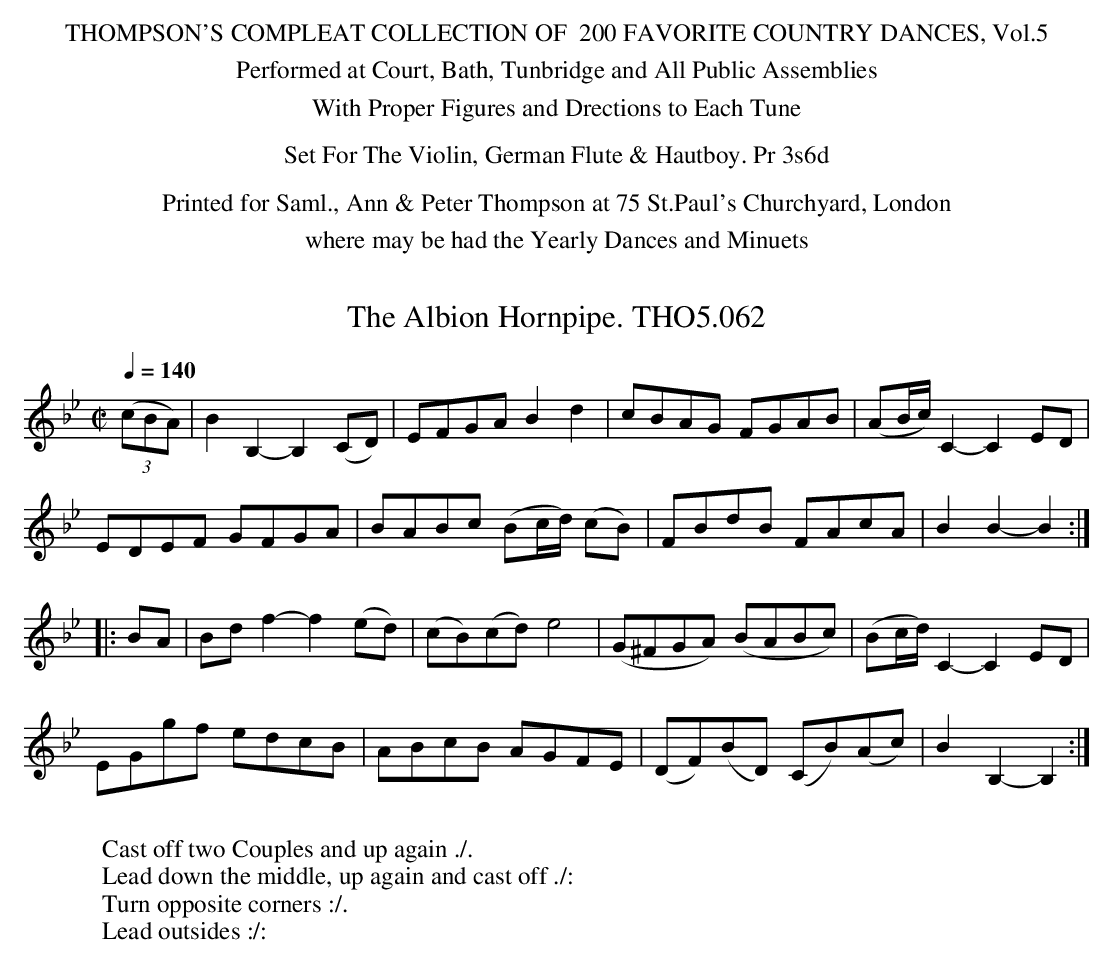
X:1
T:Albion Hornpipe. THO5.062, The
M:C|
L:1/8
Q:1/4=140
K:Bb
(3(cBA)|B2B,2-B,2 (CD)|EFGA B2d2|cBAG FGAB|(AB/c/) C2-C2 ED|
EDEF GFGA|BABc (Bc/d/) (cB)|FBdB FAcA|B2 B2-B2:|
|:BA|Bdf2-f2 (ed)|(cB)(cd) e4|(G^FGA) (BABc)|(Bc/d/) C2-C2 ED|
EGgf edcB|ABcB AGFE|(DF)(BD) (CB)(Ac)|B2 B,2-B,2:|
W:
W:Cast off two Couples and up again ./.
W:Lead down the middle, up again and cast off ./:
W:Turn opposite corners :/.
W:Lead outsides :/:
